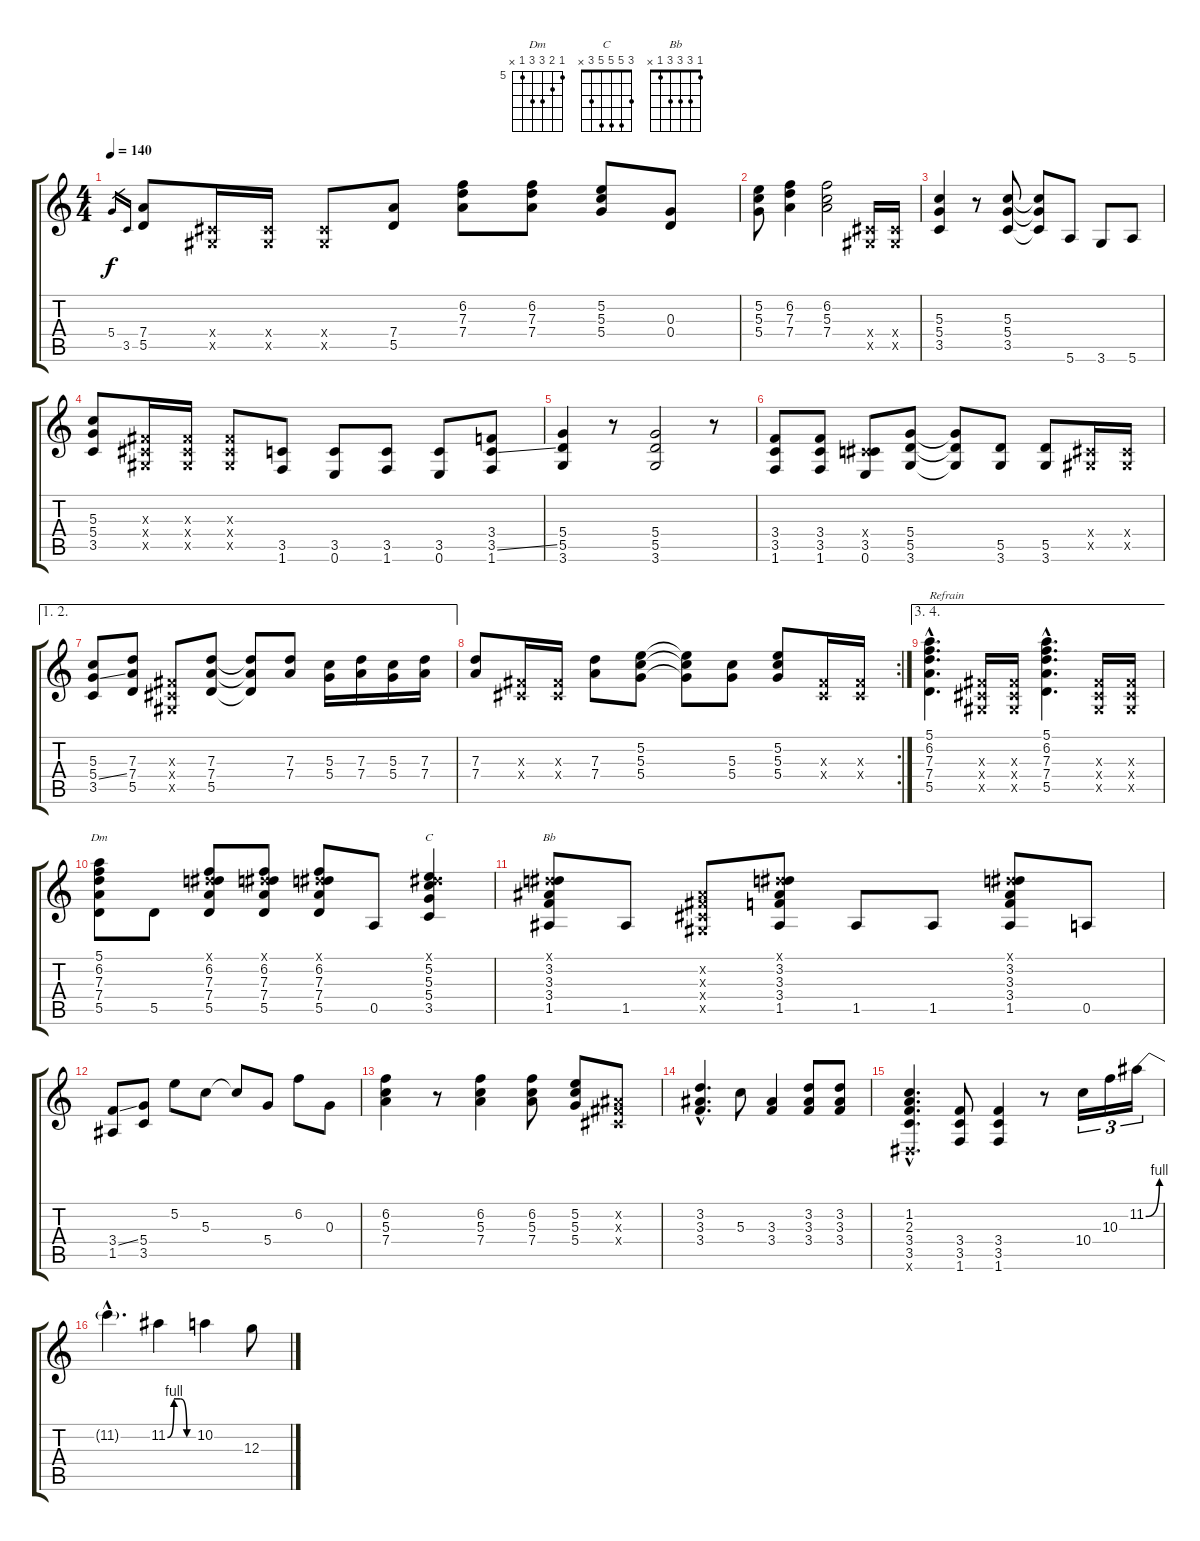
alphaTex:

\track "" {instrument distortionguitar}
\staff {score tabs}
\tuning (E4 B3 G3 D3 A2 E2) {hide}
\chord ("Dm" 5 6 7 7 5 x) {firstfret 5}
\chord ("C" 3 5 5 5 3 x)
\chord ("Bb" 1 3 3 3 1 x)
\ts (4 4)
\tempo 140
\clef g2
\ks c
5.4.16{gr dy f} 3.5.16{gr} (7.4 5.5).8 (-1.4{x} -1.5{x}).16 (-1.4{x} -1.5{x}).16 (-1.4{x} -1.5{x}).8 (7.4 5.5).8 (6.2 7.3 7.4).8 (6.2 7.3 7.4).8 (5.2 5.3 5.4).8 (0.3 0.4).8 |
(5.2 5.3 5.4).8 (6.2 7.3 7.4).4 (6.2 5.3 7.4).2 (-1.4{x} -1.5{x}).16 (-1.4{x} -1.5{x}).16 |
(5.3 5.4 3.5).4 r.8 (5.3 5.4 3.5).8 (5.3{t} 5.4{t} 3.5{t}).8 5.6.8 3.6.8 5.6.8 |
(5.3 5.4 3.5).8 (-1.3{x} -1.4{x} -1.5{x}).16 (-1.3{x} -1.4{x} -1.5{x}).16 (-1.3{x} -1.4{x} -1.5{x}).8 (3.5 1.6).8 (3.5 0.6).8 (3.5 1.6).8 (3.5 0.6).8 (3.4 3.5{ss} 1.6).8 |
(5.4 5.5 3.6).4 r.8 (5.4 5.5 3.6).2 r.8 |
(3.4 3.5 1.6).8 (3.4 3.5 1.6).8 (-1.4{x} 3.5 0.6).8 (5.4 5.5 3.6).8 (5.4{t} 5.5{t} 3.6{t}).8 (5.5 3.6).8 (5.5 3.6).8 (-1.4{x} -1.5{x}).16 (-1.4{x} -1.5{x}).16 |
\ae (1 2)
(5.3 5.4{ss} 3.5).8 (7.3 7.4 5.5).8 (-1.3{x} -1.4{x} -1.5{x}).8 (7.3 7.4 5.5).8 (7.3{t} 7.4{t} 5.5{t}).8 (7.3 7.4).8 (5.3 5.4).16 (7.3 7.4).16 (5.3 5.4).16 (7.3 7.4).16 |
\rc 2
(7.3 7.4).8 (-1.3{x} -1.4{x}).16 (-1.3{x} -1.4{x}).16 (7.3 7.4).8 (5.2 5.3 5.4).8 (5.2{t} 5.3{t} 5.4{t}).8 (5.3 5.4).8 (5.2 5.3 5.4).8 (-1.3{x} -1.4{x}).16 (-1.3{x} -1.4{x}).16 |
\ae (3 4)
(5.1{hac} 6.2{hac} 7.3{hac} 7.4{hac} 5.5{hac}).4{d txt "Refrain"} (-1.3{x} -1.4{x} -1.5{x}).16 (-1.3{x} -1.4{x} -1.5{x}).16 (5.1{hac} 6.2{hac} 7.3{hac} 7.4{hac} 5.5{hac}).4{d} (-1.3{x} -1.4{x} -1.5{x}).16 (-1.3{x} -1.4{x} -1.5{x}).16 |
(5.1 6.2 7.3 7.4 5.5).8{ch "Dm"} 5.5.8 (-1.1{x} 6.2 7.3 7.4 5.5).8 (-1.1{x} 6.2 7.3 7.4 5.5).8 (-1.1{x} 6.2 7.3 7.4 5.5).8 0.5.8 (-1.1{x} 5.2 5.3 5.4 3.5).4{ch "C"} |
(-1.1{x} 3.2 3.3 3.4 1.5).8{ch "Bb"} 1.5.8 (-1.2{x} -1.3{x} -1.4{x} -1.5{x}).8 (-1.1{x} 3.2 3.3 3.4 1.5).8 1.5.8 1.5.8 (-1.1{x} 3.2 3.3 3.4 1.5).8 0.5.8 |
(3.4{ss} 1.5).8 (5.4 3.5).8 5.2.8 5.3.8 5.3{t}.8 5.4.8 6.2.8 0.3.8 |
(6.2 5.3 7.4).4 r.8 (6.2 5.3 7.4).4 (6.2 5.3 7.4).8 (5.2 5.3 5.4).8 (-1.2{x} -1.3{x} -1.4{x}).8 |
(3.2{hac} 3.3{hac} 3.4{hac}).4{d} 5.3.8 (3.3 3.4).4 (3.2 3.3 3.4).8 (3.2 3.3 3.4).8 |
(1.2{hac} 2.3{hac} 3.4{hac} 3.5{hac} -1.6{hac x}).4{d} (3.4 3.5 1.6).8 (3.4 3.5 1.6).4 r.8 10.4.16{tu (3 2)} 10.3.16{tu (3 2)} 11.2{be (bend 0 0 60 4)}.16{tu (3 2)} |
11.2{hac t}.4{d} 11.2{be (custom 0 0 15 4 30 4 45 0 60 0)}.4 10.2.4 12.3.8
